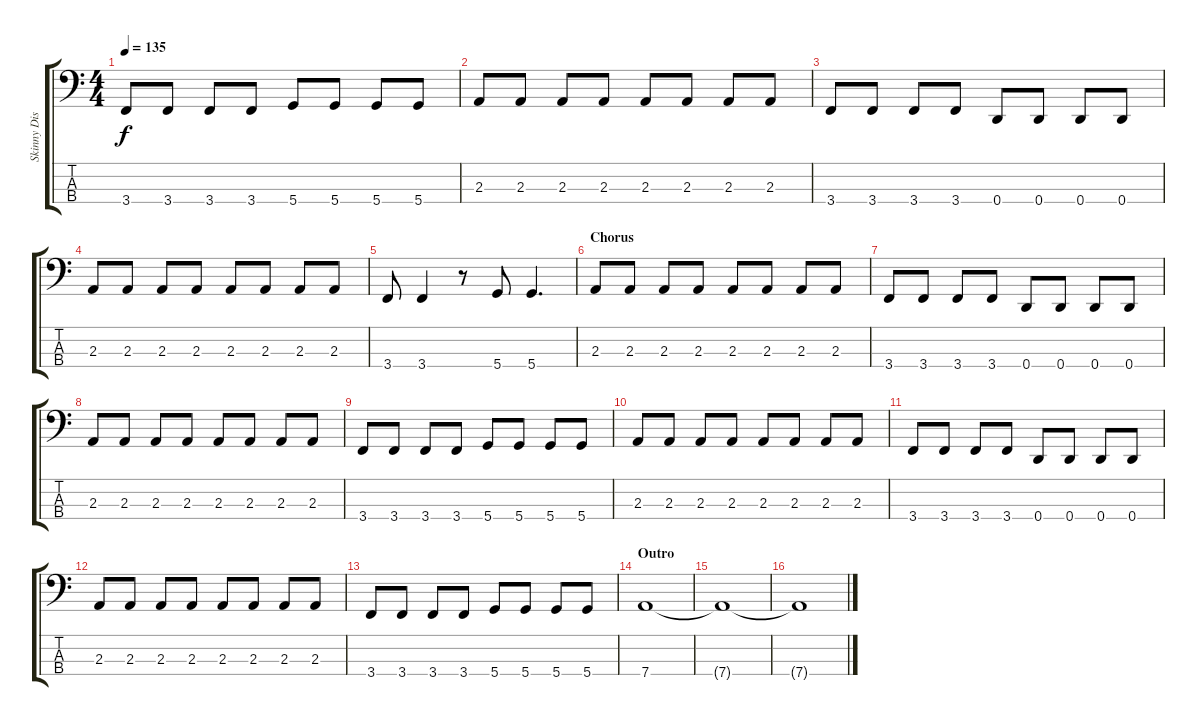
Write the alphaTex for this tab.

\track ("Skinny Disco" "Skinny Dis") {instrument electricbassfinger}
\staff {score tabs}
\tuning (F2 C2 G1 D1) {hide}
\ts (4 4)
\tempo 135
\clef f4
\ks c
3.4.8{dy f} 3.4.8 3.4.8 3.4.8 5.4.8 5.4.8 5.4.8 5.4.8 |
2.3.8 2.3.8 2.3.8 2.3.8 2.3.8 2.3.8 2.3.8 2.3.8 |
3.4.8 3.4.8 3.4.8 3.4.8 0.4.8 0.4.8 0.4.8 0.4.8 |
2.3.8 2.3.8 2.3.8 2.3.8 2.3.8 2.3.8 2.3.8 2.3.8 |
3.4.8 3.4.4 r.8 5.4.8 5.4.4{d} |
\section ("" "Chorus")
2.3.8 2.3.8 2.3.8 2.3.8 2.3.8 2.3.8 2.3.8 2.3.8 |
3.4.8 3.4.8 3.4.8 3.4.8 0.4.8 0.4.8 0.4.8 0.4.8 |
2.3.8 2.3.8 2.3.8 2.3.8 2.3.8 2.3.8 2.3.8 2.3.8 |
3.4.8 3.4.8 3.4.8 3.4.8 5.4.8 5.4.8 5.4.8 5.4.8 |
2.3.8 2.3.8 2.3.8 2.3.8 2.3.8 2.3.8 2.3.8 2.3.8 |
3.4.8 3.4.8 3.4.8 3.4.8 0.4.8 0.4.8 0.4.8 0.4.8 |
2.3.8 2.3.8 2.3.8 2.3.8 2.3.8 2.3.8 2.3.8 2.3.8 |
3.4.8 3.4.8 3.4.8 3.4.8 5.4.8 5.4.8 5.4.8 5.4.8 |
\section ("" "Outro")
7.4.1 |
7.4{t}.1 |
7.4{t}.1
